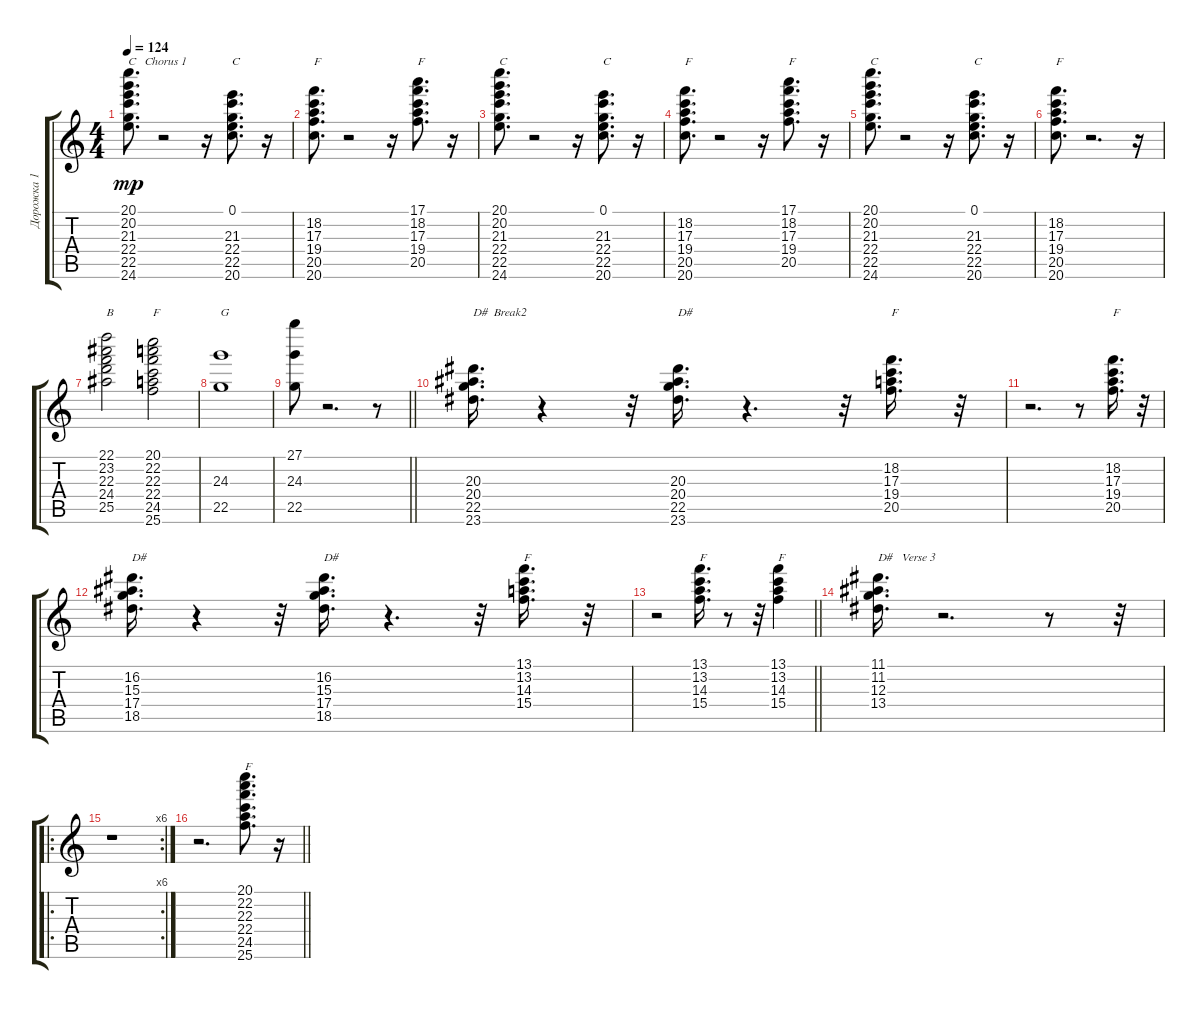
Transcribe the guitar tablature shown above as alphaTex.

\track ("Дорожка 1" "Дорожка 1") {instrument acousticguitarsteel}
\staff {score tabs}
\tuning (E4 B3 G3 D3 A2 E2) {hide}
\ts (4 4)
\tempo 124
\clef g2
\ks c
(20.1 20.2 21.3 22.4 22.5 24.6).8{d txt "C   Chorus 1" dy mp} r.2 r.16 (0.1 21.3 22.4 22.5 20.6).8{d txt "C"} r.16 |
(18.2 17.3 19.4 20.5 20.6).8{d txt "F"} r.2 r.16 (17.1 18.2 17.3 19.4 20.5).8{d txt "F"} r.16 |
(20.1 20.2 21.3 22.4 22.5 24.6).8{d txt "C"} r.2 r.16 (0.1 21.3 22.4 22.5 20.6).8{d txt "C"} r.16 |
(18.2 17.3 19.4 20.5 20.6).8{d txt "F"} r.2 r.16 (17.1 18.2 17.3 19.4 20.5).8{d txt "F"} r.16 |
(20.1 20.2 21.3 22.4 22.5 24.6).8{d txt "C"} r.2 r.16 (0.1 21.3 22.4 22.5 20.6).8{d txt "C"} r.16 |
(18.2 17.3 19.4 20.5 20.6).8{d txt "F"} r.2{d} r.16 |
(22.1 23.2 22.3 24.4 25.5).2{txt "B"} (20.1 22.2 22.3 22.4 24.5 25.6).2{txt "F"} |
(24.3 22.5).1{txt "G"} |
\barLineRight lightlight
(27.1 24.3 22.5).8 r.2{d} r.8 |
(20.3 20.4 22.5 23.6).16{d txt "D#  Break2"} r.4 r.32 (20.3 20.4 22.5 23.6).16{d txt "D#"} r.4{d} r.32 (18.2 17.3 19.4 20.5).16{d txt "F"} r.32 |
r.2{d} r.8 (18.2 17.3 19.4 20.5).16{d txt "F"} r.32 |
(16.2 15.3 17.4 18.5).16{d txt "D#"} r.4 r.32 (16.2 15.3 17.4 18.5).16{d txt "D#"} r.4{d} r.32 (13.1 13.2 14.3 15.4).16{d txt "F"} r.32 |
\barLineRight lightlight
r.2 (13.1 13.2 14.3 15.4).16{d txt "F"} r.8 r.32 (13.1 13.2 14.3 15.4).4{txt "F"} |
(11.1 11.2 12.3 13.4).16{d txt "D#   Verse 3"} r.2{d} r.8 r.32 |
\ro
\rc 6
r.1 |
\barLineRight lightlight
r.2{d} (20.1 22.2 22.3 22.4 24.5 25.6).8{d txt "F"} r.16
